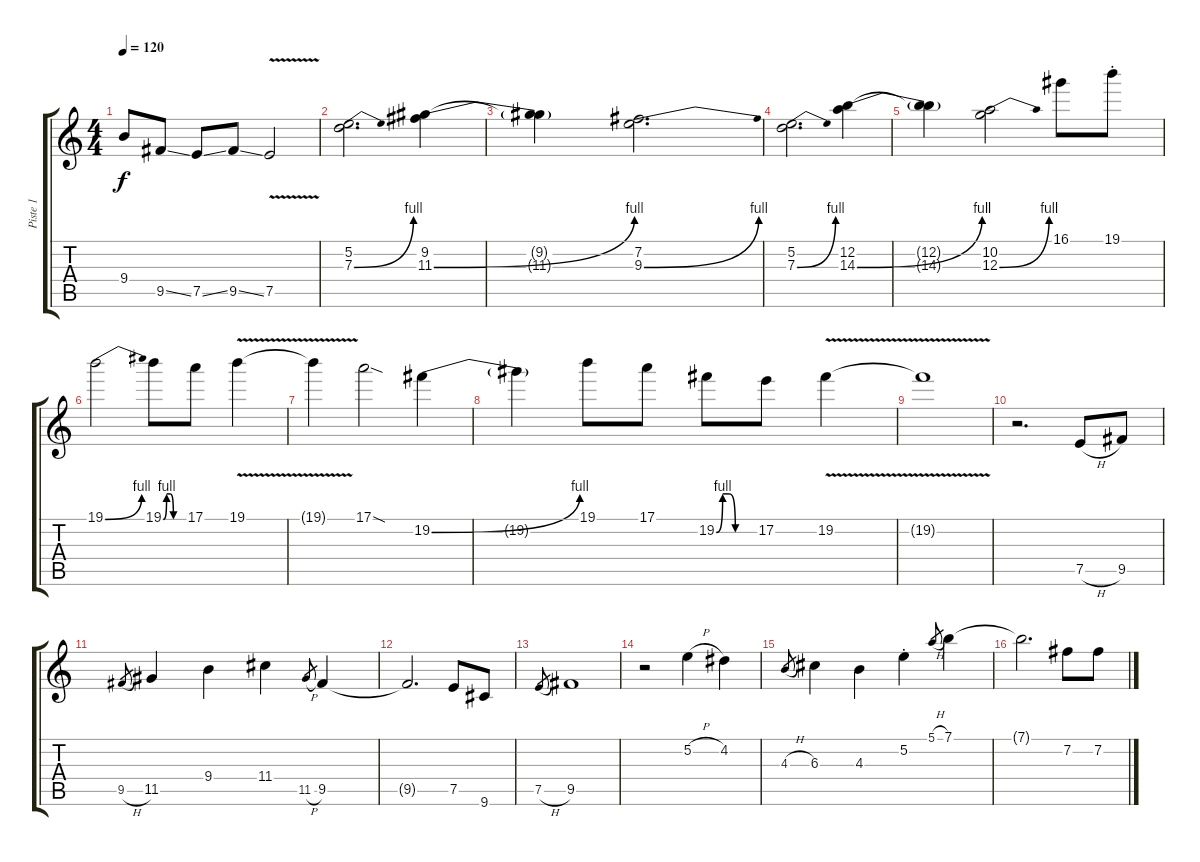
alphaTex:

\track ("Piste 1" "Piste 1") {instrument distortionguitar}
\staff {score tabs}
\tuning (E4 B3 G3 D3 A2 E2) {hide}
\ts (4 4)
\tempo 120
\clef g2
\ks c
9.4.8{dy f} 9.5{ss}.8 7.5{ss}.8 9.5{ss}.8 7.5{v}.2 |
(5.2 7.3{be (bend 0 0 60 4)}).2{d} (9.2 11.3{be (bend 0 0 60 4)}).4 |
(9.2{t} 11.3{t}).4 (7.2 9.3{be (bend 0 0 60 4)}).2{d} |
(5.2 7.3{be (bend 0 0 60 4)}).2{d} (12.2 14.3{be (bend 0 0 60 4)}).4 |
(12.2{t} 14.3{t}).4 (10.2 12.3{be (bend 0 0 60 4)}).2 16.1.8 19.1{st}.8 |
19.1{be (bend 0 0 60 4)}.2 19.1{be (custom 0 0 10 4 20 4 30 0 60 0)}.8 17.1.8 19.1{v}.4 |
19.1{v t}.4 17.1{sod}.2 19.2{be (bend 0 0 60 4)}.4 |
19.2{t}.4 19.1.8 17.1.8 19.2{be (custom 0 0 10 4 20 4 30 0 60 0)}.8 17.2.8 19.2{v}.4 |
19.2{v t}.1 |
r.2{d} 7.5{h}.8 9.5.8 |
9.5{h}.8{gr} 11.5.4 9.4.4 11.4.4 11.5{h}.8{gr} 9.5.4 |
9.5{t}.2{d} 7.5.8 9.6.8 |
7.5{h}.8{gr} 9.5.1 |
r.2 5.2{h}.4 4.2.4 |
4.3{h}.8{gr} 6.3.4 4.3.4 5.2{st}.4 5.1{h}.8{gr} 7.1.4 |
7.1{t}.2{d} 7.2.8 7.2.8
